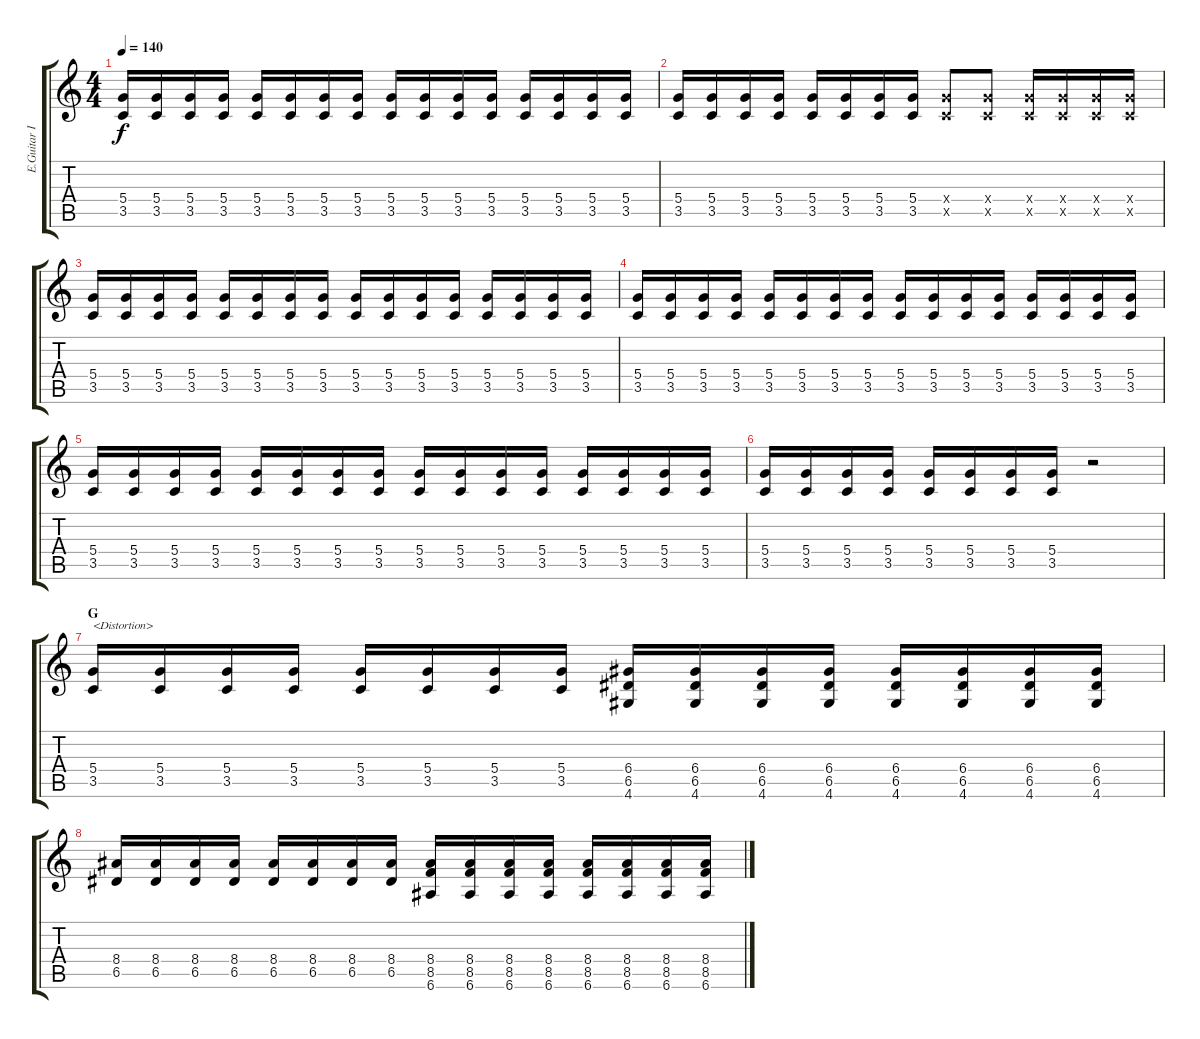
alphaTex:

\track ("E.Guitar II (Takuro) - Distortion" "E.Guitar I") {instrument overdrivenguitar}
\staff {score tabs}
\tuning (E4 B3 G3 D3 A2 E2) {hide}
\ts (4 4)
\tempo 140
\clef g2
\ks c
(5.4 3.5).16{dy f} (5.4 3.5).16 (5.4 3.5).16 (5.4 3.5).16 (5.4 3.5).16 (5.4 3.5).16 (5.4 3.5).16 (5.4 3.5).16 (5.4 3.5).16 (5.4 3.5).16 (5.4 3.5).16 (5.4 3.5).16 (5.4 3.5).16 (5.4 3.5).16 (5.4 3.5).16 (5.4 3.5).16 |
(5.4 3.5).16 (5.4 3.5).16 (5.4 3.5).16 (5.4 3.5).16 (5.4 3.5).16 (5.4 3.5).16 (5.4 3.5).16 (5.4 3.5).16 (5.4{x} 3.5{x}).8 (5.4{x} 3.5{x}).8 (5.4{x} 3.5{x}).16 (5.4{x} 3.5{x}).16 (5.4{x} 3.5{x}).16 (5.4{x} 3.5{x}).16 |
(5.4 3.5).16 (5.4 3.5).16 (5.4 3.5).16 (5.4 3.5).16 (5.4 3.5).16 (5.4 3.5).16 (5.4 3.5).16 (5.4 3.5).16 (5.4 3.5).16 (5.4 3.5).16 (5.4 3.5).16 (5.4 3.5).16 (5.4 3.5).16 (5.4 3.5).16 (5.4 3.5).16 (5.4 3.5).16 |
(5.4 3.5).16 (5.4 3.5).16 (5.4 3.5).16 (5.4 3.5).16 (5.4 3.5).16 (5.4 3.5).16 (5.4 3.5).16 (5.4 3.5).16 (5.4 3.5).16 (5.4 3.5).16 (5.4 3.5).16 (5.4 3.5).16 (5.4 3.5).16 (5.4 3.5).16 (5.4 3.5).16 (5.4 3.5).16 |
(5.4 3.5).16 (5.4 3.5).16 (5.4 3.5).16 (5.4 3.5).16 (5.4 3.5).16 (5.4 3.5).16 (5.4 3.5).16 (5.4 3.5).16 (5.4 3.5).16 (5.4 3.5).16 (5.4 3.5).16 (5.4 3.5).16 (5.4 3.5).16 (5.4 3.5).16 (5.4 3.5).16 (5.4 3.5).16 |
(5.4 3.5).16 (5.4 3.5).16 (5.4 3.5).16 (5.4 3.5).16 (5.4 3.5).16 (5.4 3.5).16 (5.4 3.5).16 (5.4 3.5).16 r.2 |
\section ("" "G")
(5.4 3.5).16{txt "<Distortion>"} (5.4 3.5).16 (5.4 3.5).16 (5.4 3.5).16 (5.4 3.5).16 (5.4 3.5).16 (5.4 3.5).16 (5.4 3.5).16 (6.4 6.5 4.6).16 (6.4 6.5 4.6).16 (6.4 6.5 4.6).16 (6.4 6.5 4.6).16 (6.4 6.5 4.6).16 (6.4 6.5 4.6).16 (6.4 6.5 4.6).16 (6.4 6.5 4.6).16 |
(8.4 6.5).16 (8.4 6.5).16 (8.4 6.5).16 (8.4 6.5).16 (8.4 6.5).16 (8.4 6.5).16 (8.4 6.5).16 (8.4 6.5).16 (8.4 8.5 6.6).16 (8.4 8.5 6.6).16 (8.4 8.5 6.6).16 (8.4 8.5 6.6).16 (8.4 8.5 6.6).16 (8.4 8.5 6.6).16 (8.4 8.5 6.6).16 (8.4 8.5 6.6).16
